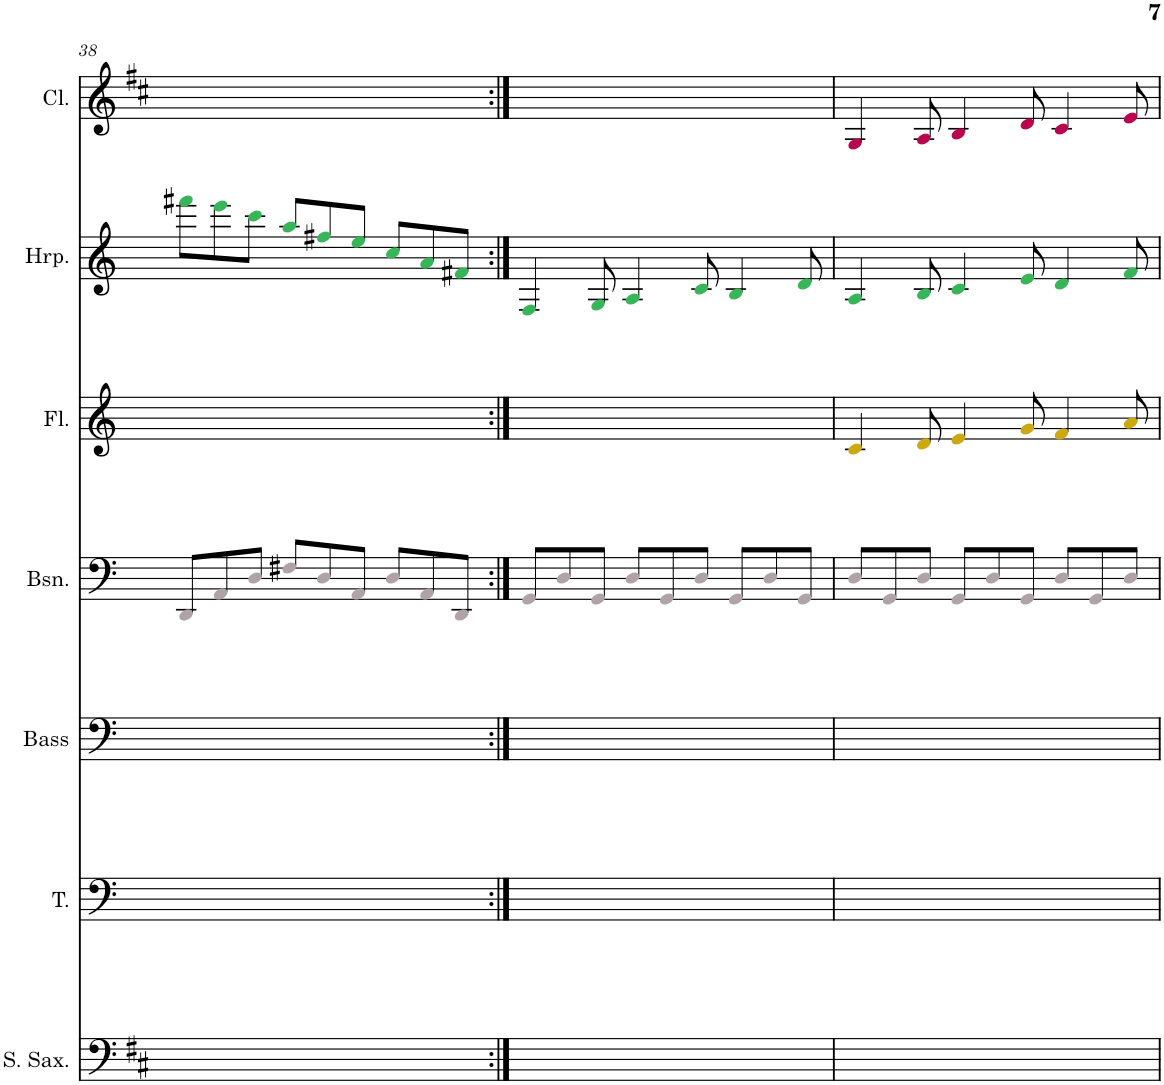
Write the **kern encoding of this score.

**kern	**kern	**kern	**kern	**kern	**kern	**kern
*part7	*part6	*part5	*part4	*part3	*part2	*part1
*staff7	*staff6	*staff5	*staff4	*staff3	*staff2	*staff1
*I"Soprano Saxophone	*I"Tenor	*I"Acoustic Bass	*I"Bassoon	*I"Flute	*I"Harp	*I"Clarinet
*I'S. Sax.	*I'T.	*I'Bass	*I'Bsn.	*I'Fl.	*I'Hrp.	*I'Cl.
!!LO:PB:g=z
*clefF4	*clefF4	*clefF4	*clefF4	*clefG2	*clefG2	*clefG2
*Trd1c2	*	*Trd7c12	*	*	*	*Trd1c2
*k[f#c#]	*k[]	*k[]	*k[]	*k[]	*k[]	*k[f#c#]
*M9/8	*M9/8	*M9/8	*M9/8	*M9/8	*M9/8	*M9/8
=38	=38	=38	=38	=38	=38	=38
1ryy	1ryy	1ryy	8DDi/L	1ryy	8fff#Xj\L	1ryy
.	.	.	8AAi/	.	8eeej\	.
.	.	.	8Di/J	.	8cccj\J	.
.	.	.	8F#Xi/L	.	8aaj/L	.
.	.	.	8Di/	.	8ff#Xj/	.
.	.	.	8AAi/J	.	8eej/J	.
.	.	.	8Di/L	.	8ccj/L	.
.	.	.	8AAi/	.	8aj/	.
8ryy	8ryy	8ryy	8DDi/J	8ryy	8f#Xj/J	8ryy
=39:|!	=39:|!	=39:|!	=39:|!	=39:|!	=39:|!	=39:|!
1ryy	1ryy	1ryy	8GGi/L	1ryy	4Fj/	1ryy
.	.	.	8Di/	.	.	.
.	.	.	8GGi/J	.	8Gj/	.
.	.	.	8Di/L	.	4Aj/	.
.	.	.	8GGi/	.	.	.
.	.	.	8Di/J	.	8cj/	.
.	.	.	8GGi/L	.	4Bj/	.
.	.	.	8Di/	.	.	.
8ryy	8ryy	8ryy	8GGi/J	8ryy	8dj/	8ryy
=40	=40	=40	=40	=40	=40	=40
1ryy	1ryy	1ryy	8Di/L	4cZ/	4Aj/	4GV/
.	.	.	8GGi/	.	.	.
.	.	.	8Di/J	8dZ/	8Bj/	8AV/
.	.	.	8GGi/L	4eZ/	4cj/	4BV/
.	.	.	8Di/	.	.	.
.	.	.	8GGi/J	8gZ/	8ej/	8dV/
.	.	.	8Di/L	4fZ/	4dj/	4c#V/
.	.	.	8GGi/	.	.	.
8ryy	8ryy	8ryy	8Di/J	8aZ/	8fj/	8eV/
=	=	=	=	=	=	=
*-	*-	*-	*-	*-	*-	*-
